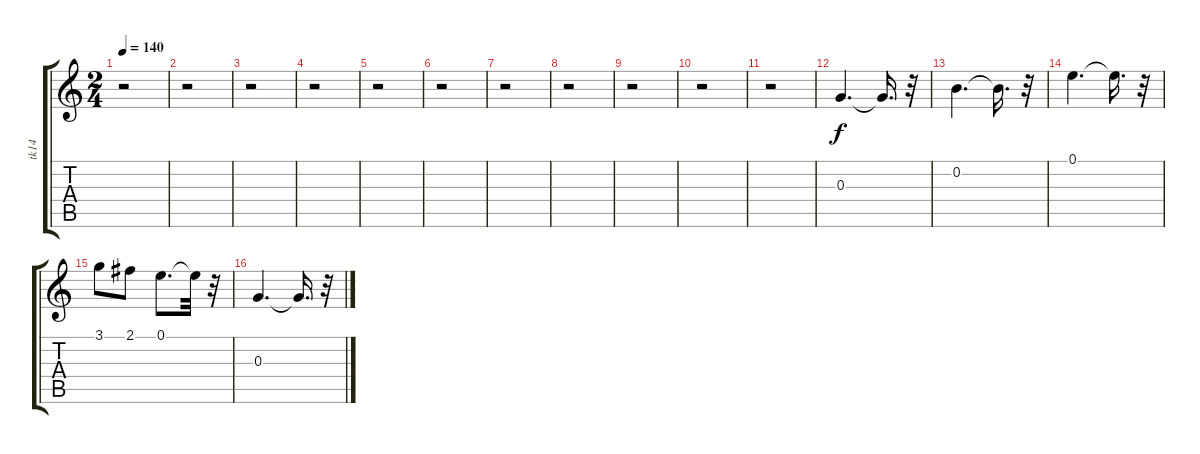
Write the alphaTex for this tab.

\track ("tk14" "tk14") {instrument overdrivenguitar}
\staff {score tabs}
\tuning (E4 B3 G3 D3 A2 E2) {hide}
\ts (2 4)
\tempo 140
\clef g2
\ks c
r.2{dy f} |
r.2 |
r.2 |
r.2 |
r.2 |
r.2 |
r.2 |
r.2 |
r.2 |
r.2 |
r.2 |
0.3.4{d balance 8} 0.3{t}.16{d} r.32 |
0.2.4{d} 0.2{t}.16{d} r.32 |
0.1.4{d} 0.1{t}.16{d} r.32 |
3.1.8 2.1.8 0.1.8{d} 0.1{t}.32 r.32 |
0.3.4{d} 0.3{t}.16{d} r.32
